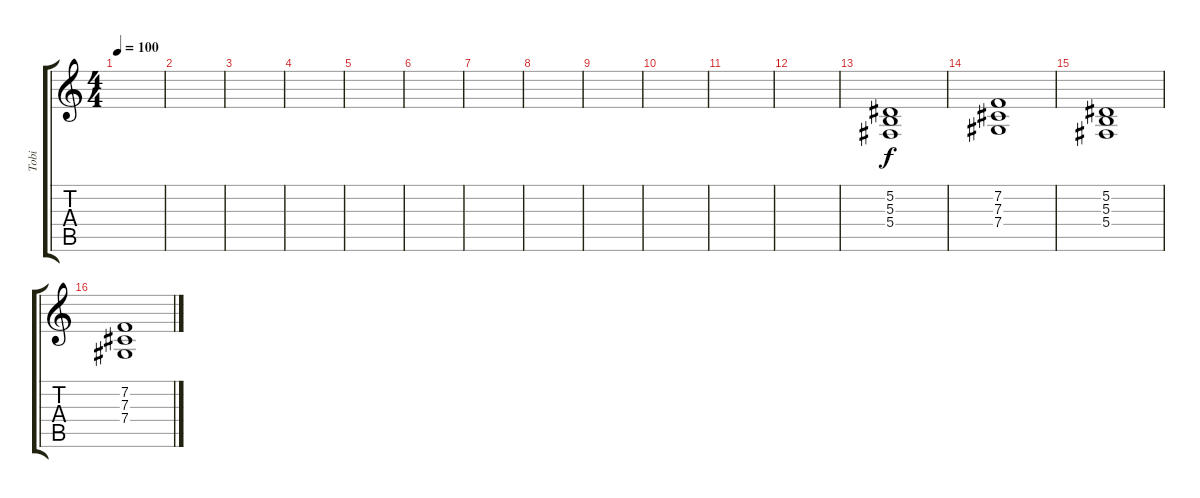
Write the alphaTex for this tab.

\track ("Tobi" "Tobi") {instrument stringensemble1}
\staff {score tabs}
\tuning (Eb4 Bb3 Gb3 Db3 Ab2 Eb2) {hide}
\ts (4 4)
\tempo 100
\clef g2
\ks c
|
|
|
|
|
|
|
|
|
|
|
|
(5.2 5.3 5.4).1{volume 9 instrument stringensemble1} |
(7.2 7.3 7.4).1 |
(5.2 5.3 5.4).1 |
(7.2 7.3 7.4).1
